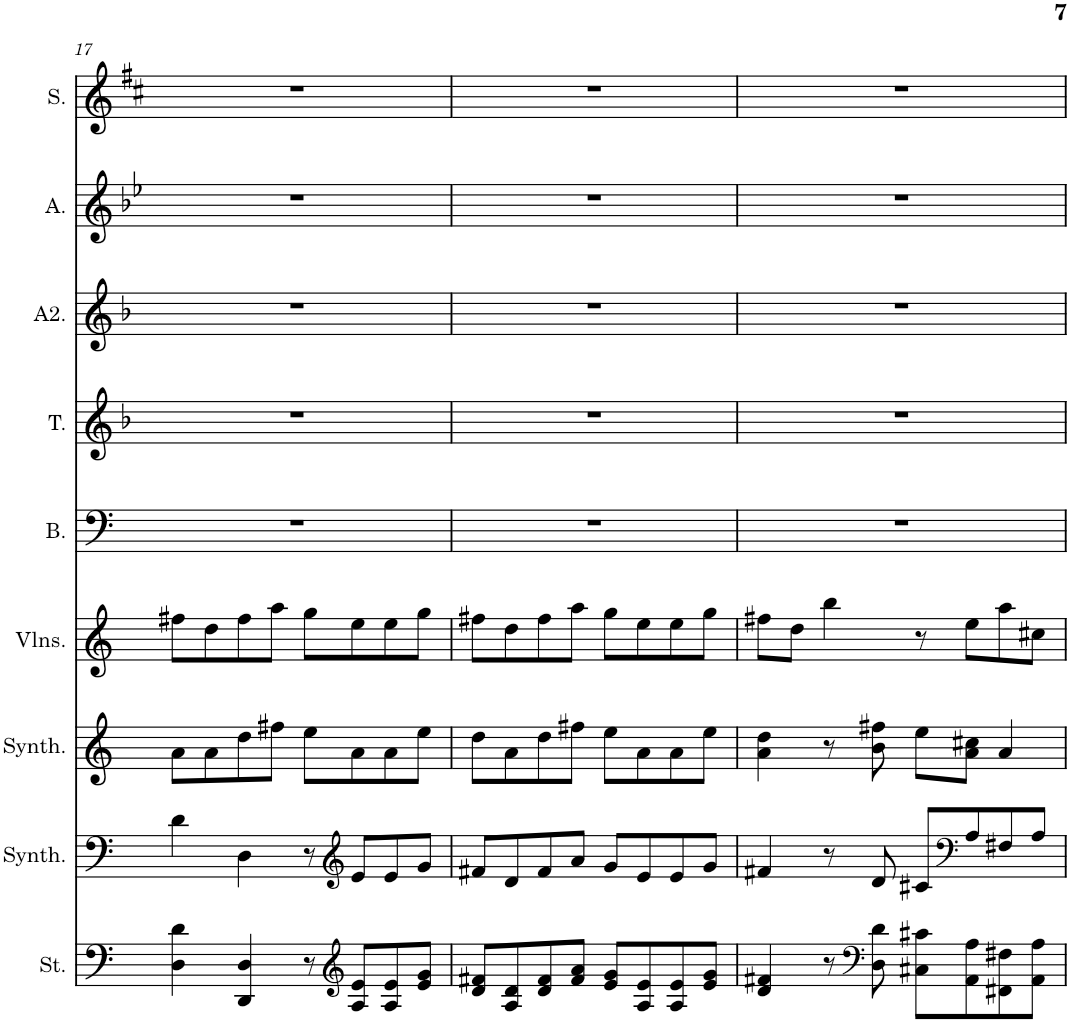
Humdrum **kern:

**kern	**kern	**kern	**kern	**kern	**kern	**kern	**kern	**kern
*part9	*part8	*part7	*part6	*part5	*part4	*part3	*part2	*part1
*staff9	*staff8	*staff7	*staff6	*staff5	*staff4	*staff3	*staff2	*staff1
*I"Cordes, D'Bass/Strings, etc	*I"Synthétiseur d'instruments à cordes, Synth strings, etc	*I"Synthétiseur d'instruments à cordes, Synth strings 2	*I"Violons, 1st violins	*I"Basse	*I"Tenor	*I"Alto 2	*I"Alto	*I"Soprano
*I'St.	*I'Synth.	*I'Synth.	*I'Vlns.	*I'B.	*I'T.	*I'A2.	*I'A.	*I'S.
!!LO:PB:g=z
*clefF4	*clefF4	*clefG2	*clefG2	*clefF4	*clefG2	*clefG2	*clefG2	*clefG2
*k[]	*k[]	*k[]	*k[]	*k[]	*k[b-]	*k[b-]	*k[b-e-]	*k[f#c#]
*M4/4	*M4/4	*M4/4	*M4/4	*M4/4	*M4/4	*M4/4	*M4/4	*M4/4
=17	=17	=17	=17	=17	=17	=17	=17	=17
4D\ 4d\	4d\	8a\L	8ff#X\L	1r	1r	1r	1r	1r
.	.	8a\	8dd\	.	.	.	.	.
4DD/ 4D/	4D\	8dd\	8ff#\	.	.	.	.	.
.	.	8ff#X\J	8aa\J	.	.	.	.	.
8r	8r	8ee\L	8gg\L	.	.	.	.	.
*clefG2	*clefG2	*	*	*	*	*	*	*
8A/ 8e/L	8e/L	8a\	8ee\	.	.	.	.	.
8A/ 8e/	8e/	8a\	8ee\	.	.	.	.	.
8e/ 8g/J	8g/J	8ee\J	8gg\J	.	.	.	.	.
=18	=18	=18	=18	=18	=18	=18	=18	=18
8d/ 8f#X/L	8f#X/L	8dd\L	8ff#X\L	1r	1r	1r	1r	1r
8A/ 8d/	8d/	8a\	8dd\	.	.	.	.	.
8d/ 8f#/	8f#/	8dd\	8ff#\	.	.	.	.	.
8f#/ 8a/J	8a/J	8ff#X\J	8aa\J	.	.	.	.	.
8e/ 8g/L	8g/L	8ee\L	8gg\L	.	.	.	.	.
8A/ 8e/	8e/	8a\	8ee\	.	.	.	.	.
8A/ 8e/	8e/	8a\	8ee\	.	.	.	.	.
8e/ 8g/J	8g/J	8ee\J	8gg\J	.	.	.	.	.
=19	=19	=19	=19	=19	=19	=19	=19	=19
4d/ 4f#X/	4f#X/	4a\ 4dd\	8ff#X\L	1r	1r	1r	1r	1r
.	.	.	8dd\J	.	.	.	.	.
8r	8r	8r	4bb\	.	.	.	.	.
*clefF4	*	*	*	*	*	*	*	*
8D\ 8d\	8d/	8b\ 8ff#X\	.	.	.	.	.	.
8C#X\ 8c#X\L	8c#X/L	8ee\L	8r	.	.	.	.	.
*	*clefF4	*	*	*	*	*	*	*
8AA\ 8A\	8A/	8a\ 8cc#X\J	8ee\L	.	.	.	.	.
8FF#X\ 8F#X\	8F#X/	4a/	8aa\	.	.	.	.	.
8AA\ 8A\J	8A/J	.	8cc#X\J	.	.	.	.	.
=	=	=	=	=	=	=	=	=
*-	*-	*-	*-	*-	*-	*-	*-	*-
